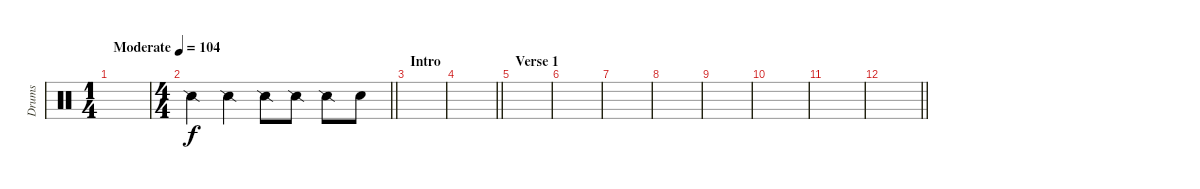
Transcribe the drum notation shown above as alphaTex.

\track ("Drums" "Drums") {instrument percussion}
\staff {score}
\articulation defaults
\ts (1 4)
\tempo (104 "Moderate")
\clef neutral
\ks c
|
\ts (4 4)
\barLineRight lightlight "Snare (side stick) 2".4 "Snare (side stick) 2".4 "Snare (side stick) 2".8 "Snare (side stick) 2".8 "Snare (side stick) 2".8 "Snare (hit)".8
|
\section ("" "Intro")
|
\barLineRight lightlight
|
\section ("" "Verse 1")
|
|
|
|
|
|
|
\barLineRight lightlight
